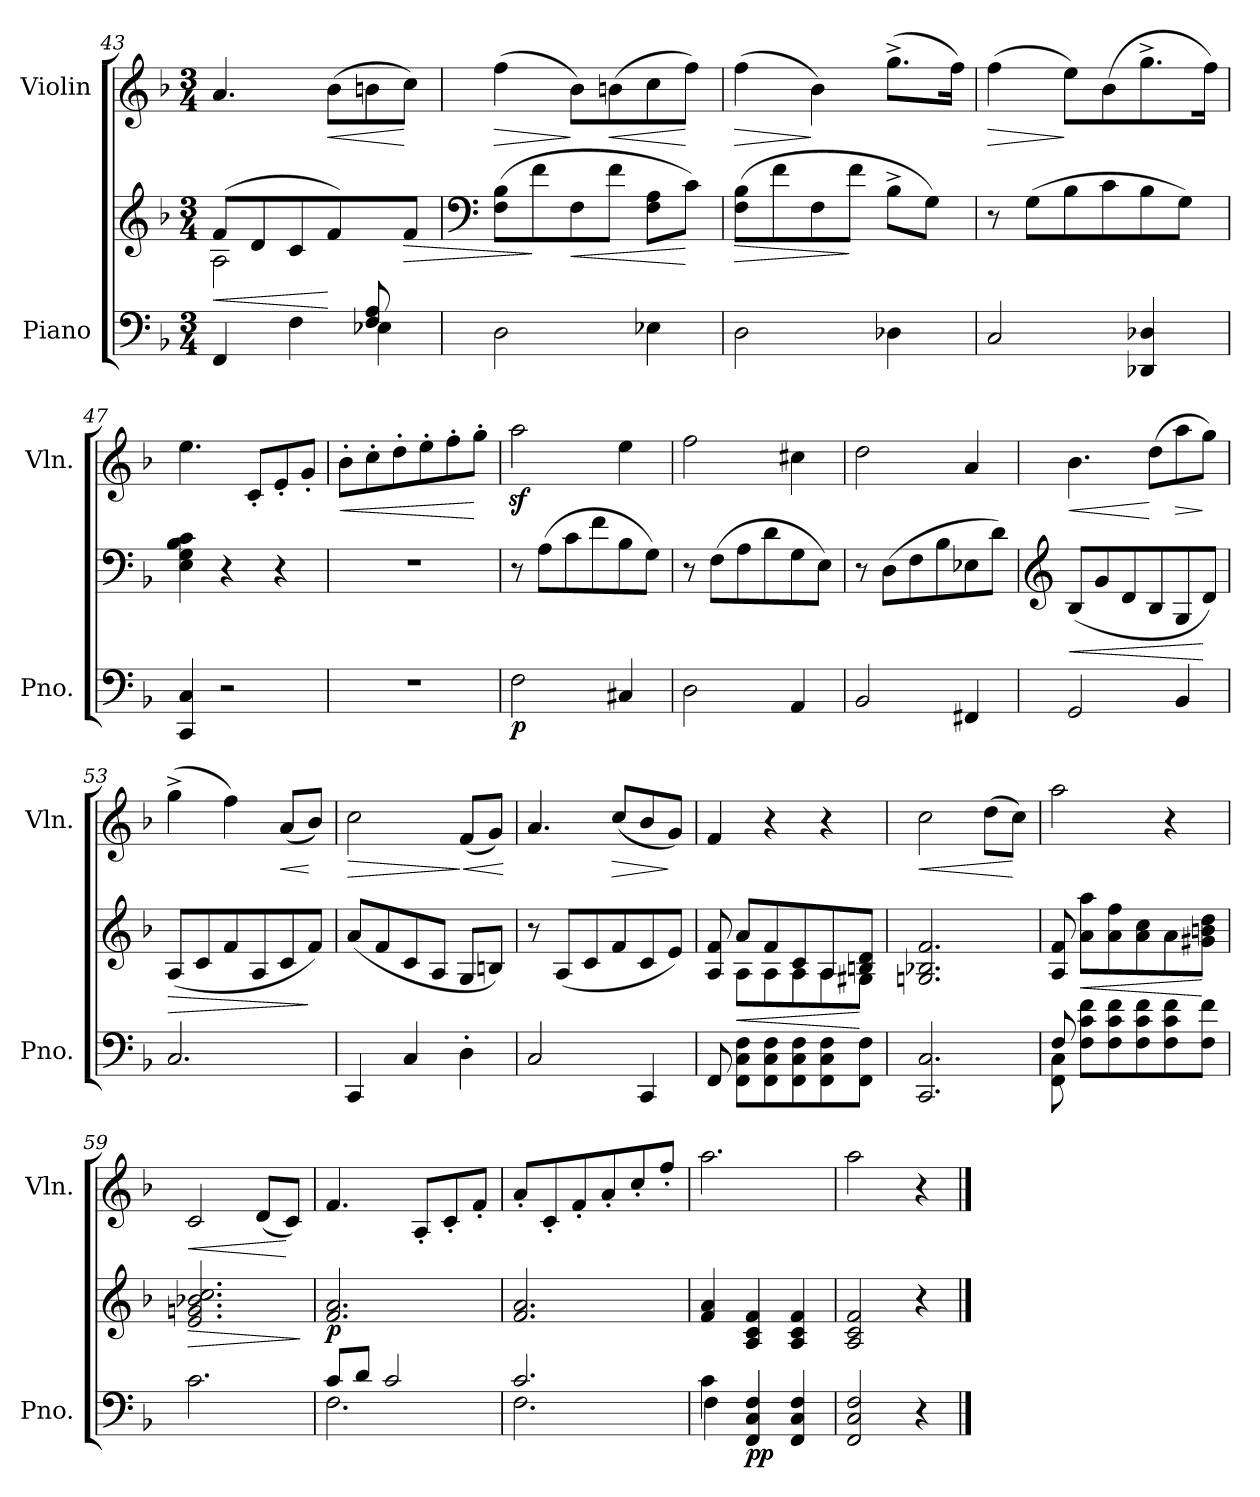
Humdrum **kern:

**kern	**kern	**dynam	**kern	**dynam
*part2	*part2	*part2	*part1	*part1
*staff3	*staff2	*staff2/3	*staff1	*staff1
*I"Piano	*	*	*I"Violin	*
*I'Pno.	*	*	*I'Vln.	*
*clefF4	*clefG2	*	*clefG2	*
*k[b-]	*k[b-]	*	*k[b-]	*
*M3/4	*M3/4	*	*M3/4	*
=43	=43	=43	=43	=43
*^	*	*	*	*
!	!	!	!LO:HP:b	!	!
*	*	*^	*	*	*
2ryy	4FF/	(8f/L	2A\	<	4.a/	.
.	.	8d/	.	.	.	.
.	4F\	8c/	.	.	.	.
!	!	!	!	!	!	!LO:HP:b
.	.	8f/J)	.	[	(8b-\L	<
(8F/ 8A/L	4E-X\	8ryy	4ryy	.	8bn\	.
!	!	!	!	!LO:HP:b	!	!
8ryy	.	8f\J)	.	>	8cc\J)	[
*v	*v	*	*	*	*	*
*	*v	*v	*	*	*
!!LO:PB:g=z
=44	=44	=44	=44	=44
*	*clefF4	*	*	*
!	!	!	!	!LO:HP:b
2D\	(8F\ 8B-\L	.	(4ff\	>
.	8f\	]	.	.
!	!	!LO:HP:b	!	!
.	8F\	<	8b-\L)	]
!	!	!	!	!LO:HP:b
.	8f\J	.	(8bn\	<
4E-X\	8F\ 8A\L	.	8cc\	.
.	8c\J)	[	8ff\J)	[
=45	=45	=45	=45	=45
!	!	!LO:HP:b	!	!LO:HP:b
2D\	(8F\ 8B-\L	>	(4ff\	>
.	8f\	.	.	.
.	8F\	.	4b-\)	]
.	8f\J	]	.	.
4D-X\	8B-^\L	.	(8.gg^\L	.
.	8G\J)	.	.	.
.	.	.	16ff\Jk)	.
=46	=46	=46	=46	=46
!	!	!	!	!LO:HP:b
2C/	8r	.	(4ff\	>
.	(8G\L	.	.	.
.	8B-\	.	8ee\L)	]
.	8c\	.	(8b-\	.
4DD-X/ 4D-X/	8B-\	.	8.gg^\	.
.	8G\J)	.	.	.
.	.	.	16ff\Jk)	.
=47	=47	=47	=47	=47
4CC/ 4C/	4E\ 4G\ 4B-\ 4c\	.	4.ee\	.
2r	4r	.	.	.
.	.	.	8c'/L	.
.	4r	.	8e'/	.
.	.	.	8g'/J	.
=48	=48	=48	=48	=48
!	!	!	!	!LO:HP:b
2.r	2.r	.	8b-'\L	<
.	.	.	8cc'\	.
.	.	.	8dd'\	.
.	.	.	8ee'\	.
.	.	.	8ff'\	.
.	.	.	8gg'\J	[
=49	=49	=49	=49	=49
!	!	!LO:DY:b=2	!	!
2F\	8r	p	2aaz<\	.
.	(8A\L	.	.	.
.	8c\	.	.	.
.	8f\	.	.	.
4C#X/	8B-\	.	4ee\	.
.	8G\J)	.	.	.
!!LO:PB:g=z
=50	=50	=50	=50	=50
2D\	8r	.	2ff\	.
.	(8F\L	.	.	.
.	8A\	.	.	.
.	8d\	.	.	.
4AA/	8G\	.	4cc#X\	.
.	8E\J)	.	.	.
=51	=51	=51	=51	=51
2BB-/	8r	.	2dd\	.
.	(8D\L	.	.	.
.	8F\	.	.	.
.	8B-\	.	.	.
4FF#X/	8E-X\	.	4a/	.
.	8d\J)	.	.	.
=52	=52	=52	=52	=52
*	*clefG2	*	*	*
!	!	!LO:HP:b	!	!LO:HP:b
2GG/	(8B-/L	<	4.b-\	<
.	8g/	.	.	.
.	8d/	.	.	.
.	8B-/	.	(8dd\L	[
!	!	!	!	!LO:HP:b
4BB-/	8G/	.	8aa\	>
.	8d/J)	[	8gg\J)	]
=53	=53	=53	=53	=53
!	!	!LO:HP:b	!	!
2.C/	(8A/L	>	(4gg^\	.
.	8c/	.	.	.
.	8f/	.	4ff\)	.
.	8A/	.	.	.
!	!	!	!	!LO:HP:b
.	8c/	.	(8a/L	<
.	8f/J)	]	8b-/J)	[
=54	=54	=54	=54	=54
!	!	!	!	!LO:HP:b
4CC/	(8a/L	.	2cc\	>
.	8f/	.	.	.
4C/	8c/	.	.	.
.	8A/J	.	.	.
!	!	!	!	!LO:HP:n=1:b
4D'\	8G/L	.	(8f/L	] <
.	8Bn/J)	.	8g/J)	.
.	.	.	.	[
!!LO:PB:g=z
=55	=55	=55	=55	=55
2C/	8r	.	4.a/	.
.	(8A/L	.	.	.
.	8c/	.	.	.
!	!	!	!	!LO:HP:b
.	8f/	.	(8cc/L	>
4CC/	8c/	.	8b-/	.
.	8e/J)	.	8g/J)	]
=56	=56	=56	=56	=56
*	*^	*	*	*
8FF/	8A/ 8f/	8ryy	.	4f/	.
!	!	!	!LO:HP:b	!	!
8FF\ 8C\ 8F\L	8a/L	8A\L	<	.	.
8FF\ 8C\ 8F\	8f/	8A\	.	4r	.
8FF\ 8C\ 8F\	8c/	8A\	.	.	.
8FF\ 8C\ 8F\	8A/	8A\	.	4r	.
8FF\ 8F\J	8Bn/ 8d/J	8G#X\J	[	.	.
=57	=57	=57	=57	=57	=57
!	!	!	!	!	!LO:HP:b
*	*v	*v	*	*	*
2.CC/ 2.C/	2.Gn/ 2.B-X/ 2.f/	.	2cc\	<
.	.	.	(8dd\L	.
.	.	.	8cc\J)	[
=58	=58	=58	=58	=58
*^	*	*	*	*
8F/	8FF\ 8C\	8A/ 8f/	.	2aa\	.
!	!	!	!LO:HP:b	!	!
8F\ 8c\ 8f\L	8ryy	8a\ 8aa\L	<	.	.
8F\ 8c\ 8f\	2ryy	8a\ 8ff\	.	.	.
8F\ 8c\ 8f\	.	8a\ 8cc\	.	.	.
8F\ 8c\ 8f\	.	8a\	.	4r	.
8F\ 8f\J	.	8g#X\ 8bn\ 8dd\J	[	.	.
*v	*v	*	*	*	*
=59	=59	=59	=59	=59
!	!	!LO:HP:b	!	!LO:HP:b
2.c\	2.e/ 2.gn/ 2.b-X/ 2.cc/	>	2c/	<
.	.	.	(8d/L	.
.	.	.	8c/J)	[
.	.	]	.	.
=60	=60	=60	=60	=60
*^	*	*	*	*
!	!	!	!LO:DY:b	!	!
8c/L	2.F\	2.f/ 2.a/	p	4.f/	.
8d/J	.	.	.	.	.
2c/	.	.	.	.	.
.	.	.	.	8A'/L	.
.	.	.	.	8c'/	.
.	.	.	.	8f'/J	.
!!LO:PB:g=z
=61	=61	=61	=61	=61	=61
2.c/	2.F\	2.f/ 2.a/	.	8a'/L	.
.	.	.	.	8c'/	.
.	.	.	.	8f'/	.
.	.	.	.	8a'/	.
.	.	.	.	8cc'/	.
.	.	.	.	8ff'/J	.
=62	=62	=62	=62	=62	=62
4c\	4F\	4f/ 4a/	.	2.aa\	.
!	!	!	!LO:DY:b=2	!	!
4FF/ 4C/ 4F/	2ryy	4A/ 4c/ 4f/	pp	.	.
4FF/ 4C/ 4F/	.	4A/ 4c/ 4f/	.	.	.
*v	*v	*	*	*	*
=63	=63	=63	=63	=63
2FF/ 2C/ 2F/	2A/ 2c/ 2f/	.	2aa\	.
4r	4r	.	4r	.
==	==	==	==	==
*-	*-	*-	*-	*-
